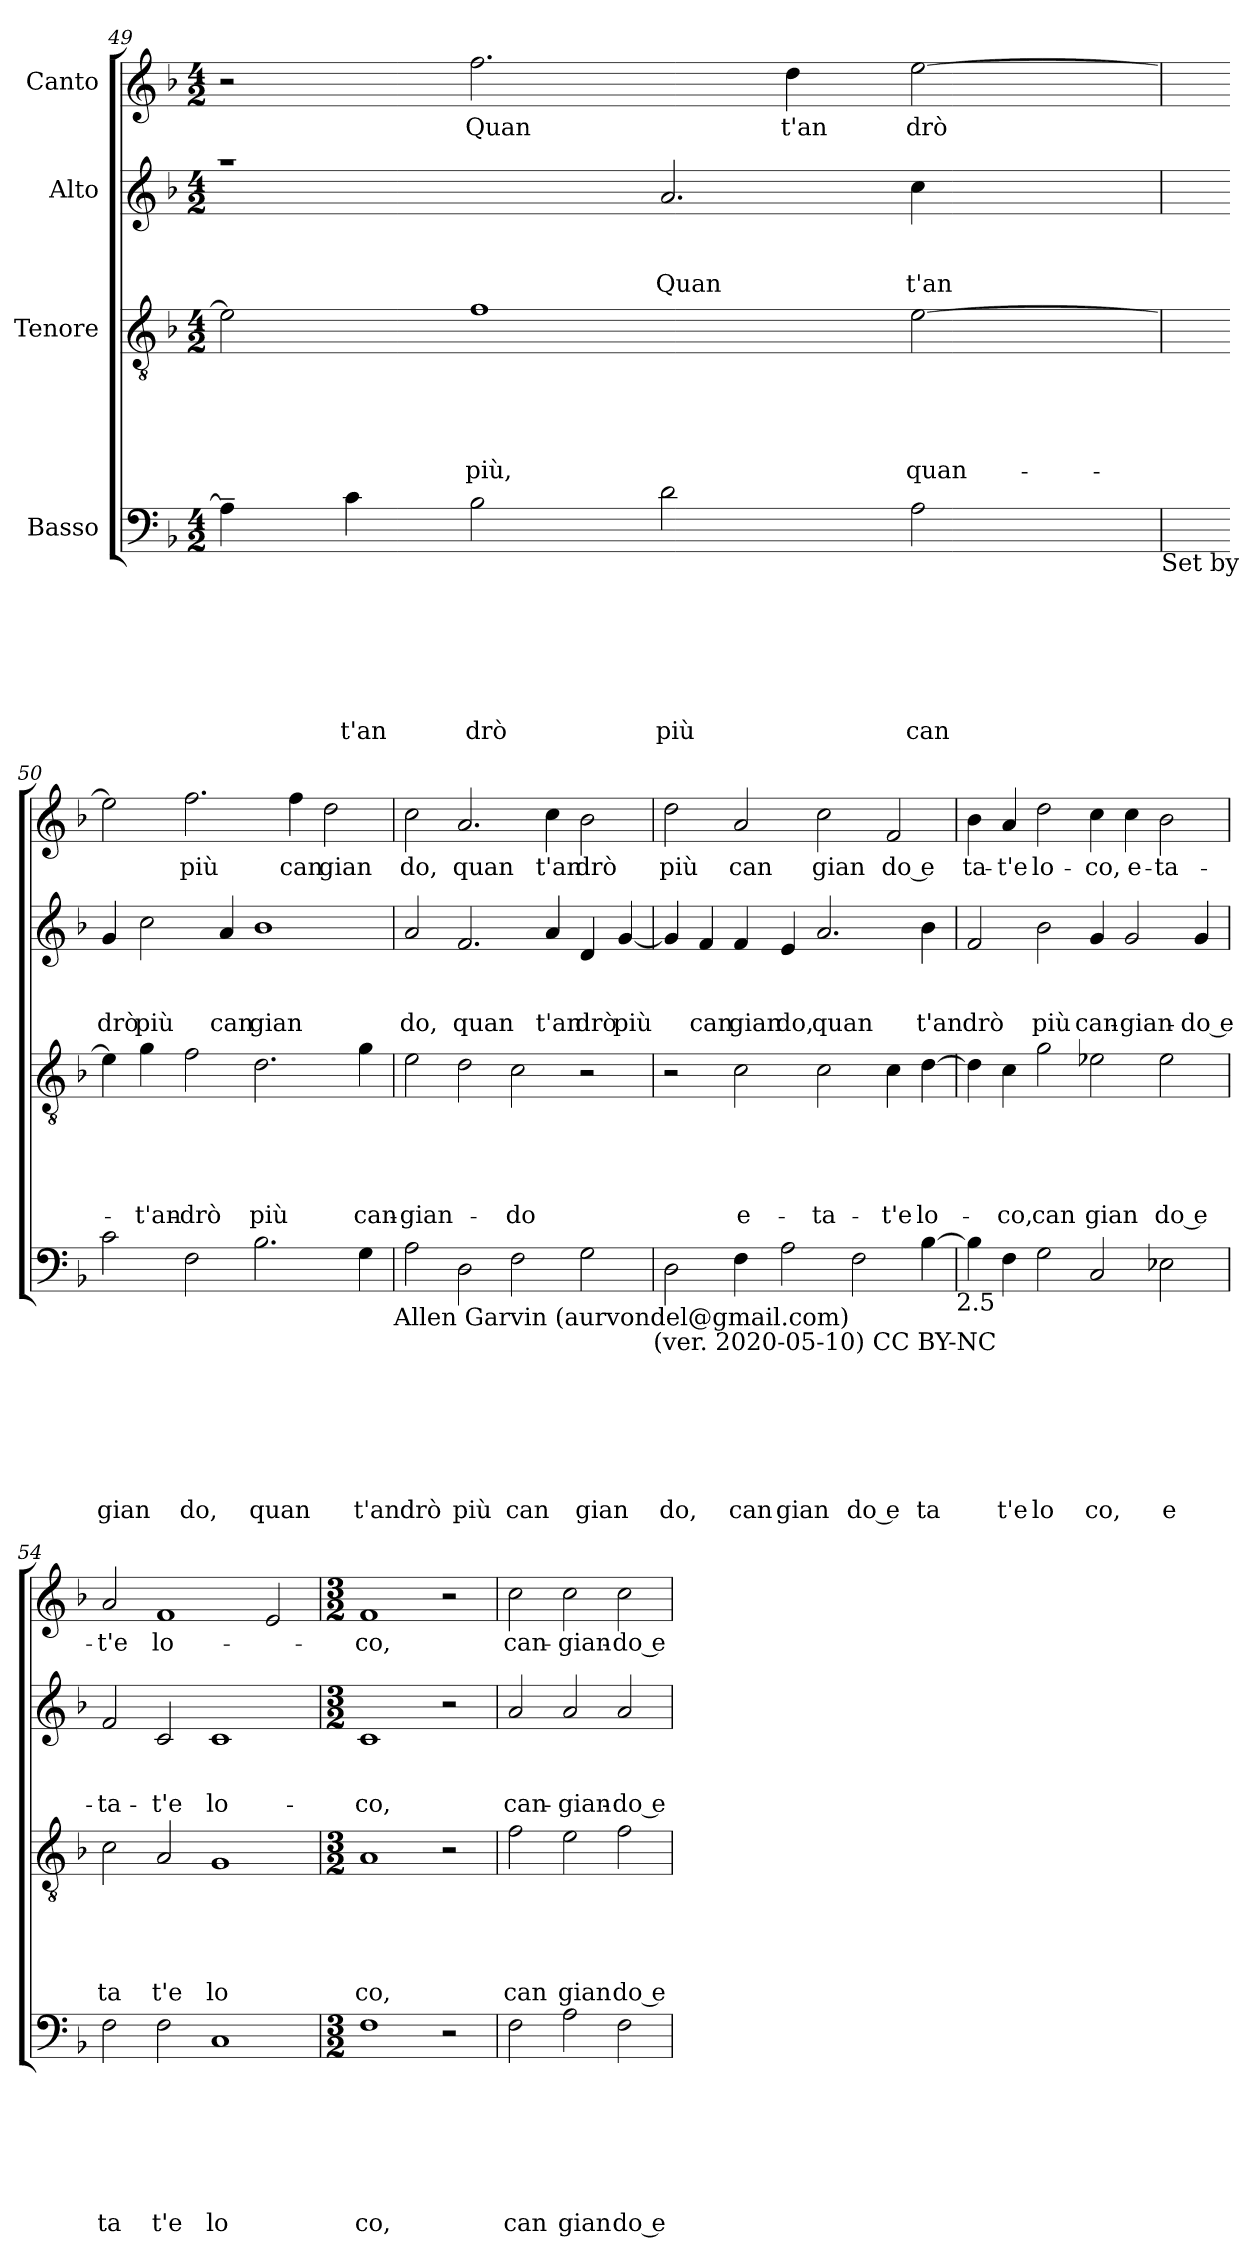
**kern	**text	**text	**text	**text	**text	**text	**text	**kern	**text	**text	**text	**text	**text	**kern	**text	**text	**text	**kern	**text
*part4	*part4	*part4	*part4	*part4	*part4	*part4	*part4	*part3	*part3	*part3	*part3	*part3	*part3	*part2	*part2	*part2	*part2	*part1	*part1
*staff4	*staff4	*staff4	*staff4	*staff4	*staff4	*staff4	*staff4	*staff3	*staff3	*staff3	*staff3	*staff3	*staff3	*staff2	*staff2	*staff2	*staff2	*staff1	*staff1
*I"Basso	*	*	*	*	*	*	*	*I"Tenore	*	*	*	*	*	*I"Alto	*	*	*	*I"Canto	*
!!LO:LB:g=z
*clefF4	*	*	*	*	*	*	*	*clefGv2	*	*	*	*	*	*clefG2	*	*	*	*clefG2	*
*k[b-]	*	*	*	*	*	*	*	*k[b-]	*	*	*	*	*	*k[b-]	*	*	*	*k[b-]	*
*F:	*	*	*	*	*	*	*	*F:	*	*	*	*	*	*F:	*	*	*	*F:	*
*M4/2	*	*	*	*	*	*	*	*M4/2	*	*	*	*	*	*M4/2	*	*	*	*M4/2	*
=49	=49	=49	=49	=49	=49	=49	=49	=49	=49	=49	=49	=49	=49	=49	=49	=49	=49	=49	=49
*	*	*	*	*	*	*	*	*	*	*	*	*	*	*^	*	*	*	*	*
4A~>\]	.	.	.	.	.	.	.	2e\]	.	.	.	.	.	1raa	1.ryy	.	.	.	2r	.
!	!	!	!	!	!	!	!LO:LY:b	!	!	!	!	!	!	!	!	!	!	!	!	!
4c\	.	.	.	.	.	.	t'an	.	.	.	.	.	.	.	.	.	.	.	.	.
!	!	!	!	!	!	!	!LO:LY:b	!	!	!	!	!	!LO:LY:b	!	!	!	!	!	!	!LO:LY:b
2B-\	.	.	.	.	.	.	drò	1f	.	.	.	.	più,	.	.	.	.	.	2.ff\	Quan
!	!	!	!	!	!	!	!LO:LY:b	!	!	!	!	!	!	!	!	!	!	!LO:LY:b	!	!
2d\	.	.	.	.	.	.	più	.	.	.	.	.	.	2.a/	.	.	.	Quan	.	.
!	!	!	!	!	!	!	!	!	!	!	!	!	!	!	!	!	!	!	!	!LO:LY:b
.	.	.	.	.	.	.	.	.	.	.	.	.	.	.	.	.	.	.	4dd\	t'an
!	!	!	!	!	!	!	!LO:LY:b	!	!	!	!	!	!LO:LY:b	!	!	!	!	!LO:LY:b	!	!LO:LY:b
2A\	.	.	.	.	.	.	can	[>2e\	.	.	.	.	quan-	.	4cc\	.	.	t'an	[>2ee\	drò
.	.	.	.	.	.	.	.	.	.	.	.	.	.	4ryy	4ryy	.	.	.	.	.
!LO:TX:b:t=Set by	!	!	!	!	!	!	!	!	!	!	!	!	!	!	!	!	!	!	!	!
=50	=50	=50	=50	=50	=50	=50	=50	=50	=50	=50	=50	=50	=50	=50	=50	=50	=50	=50	=50	=50
!	!	!	!	!	!	!	!LO:LY:b	!	!	!	!	!	!	!	!	!	!	!LO:LY:b	!	!
*	*	*	*	*	*	*	*	*	*	*	*	*	*	*v	*v	*	*	*	*	*
2c\	.	.	.	.	.	.	gian	4e\]	.	.	.	.	.	4g/	.	.	drò	2ee\]	.
!	!	!	!	!	!	!	!	!	!	!	!	!	!LO:LY:b	!	!	!	!LO:LY:b	!	!
.	.	.	.	.	.	.	.	4g\	.	.	.	.	-t'an-	2cc\	.	.	più	.	.
!	!	!	!	!	!	!	!LO:LY:b	!	!	!	!	!	!LO:LY:b	!	!	!	!	!	!LO:LY:b
2F\	.	.	.	.	.	.	do,	2f\	.	.	.	.	-drò	.	.	.	.	2.ff\	più
!	!	!	!	!	!	!	!	!	!	!	!	!	!	!	!	!	!LO:LY:b	!	!
.	.	.	.	.	.	.	.	.	.	.	.	.	.	4a/	.	.	can	.	.
!	!	!	!	!	!	!	!LO:LY:b	!	!	!	!	!	!LO:LY:b	!	!	!	!LO:LY:b	!	!
2.B-\	.	.	.	.	.	.	quan	2.d\	.	.	.	.	più	1b-	.	.	gian	.	.
!	!	!	!	!	!	!	!	!	!	!	!	!	!	!	!	!	!	!	!LO:LY:b
.	.	.	.	.	.	.	.	.	.	.	.	.	.	.	.	.	.	4ff\	can
!	!	!	!	!	!	!	!	!	!	!	!	!	!	!	!	!	!	!	!LO:LY:b
.	.	.	.	.	.	.	.	.	.	.	.	.	.	.	.	.	.	2dd\	gian
!	!	!	!	!	!	!	!LO:LY:b	!	!	!	!	!	!LO:LY:b	!	!	!	!	!	!
4G\	.	.	.	.	.	.	t'an	4g\	.	.	.	.	can-	.	.	.	.	.	.
!LO:TX:b:t=Allen Garvin (aurvondel@gmail.com)	!	!	!	!	!	!	!	!	!	!	!	!	!	!	!	!	!	!	!
=51	=51	=51	=51	=51	=51	=51	=51	=51	=51	=51	=51	=51	=51	=51	=51	=51	=51	=51	=51
!	!	!	!	!	!	!	!LO:LY:b	!	!	!	!	!	!LO:LY:b	!	!	!	!LO:LY:b	!	!LO:LY:b
2A\	.	.	.	.	.	.	drò	2e\	.	.	.	.	-gian-	2a/	.	.	do,	2cc\	do,
!	!	!	!	!	!	!	!LO:LY:b	!	!	!	!	!	!	!	!	!	!LO:LY:b	!	!LO:LY:b
2D\	.	.	.	.	.	.	più	2d\	.	.	.	.	.	2.f/	.	.	quan	2.a/	quan
!	!	!	!	!	!	!	!LO:LY:b	!	!	!	!	!	!LO:LY:b	!	!	!	!	!	!
2F\	.	.	.	.	.	.	can	2c\	.	.	.	.	-do	.	.	.	.	.	.
!	!	!	!	!	!	!	!	!	!	!	!	!	!	!	!	!	!LO:LY:b	!	!LO:LY:b
.	.	.	.	.	.	.	.	.	.	.	.	.	.	4a/	.	.	t'an	4cc\	t'an
!	!	!	!	!	!	!	!LO:LY:b	!	!	!	!	!	!	!	!	!	!LO:LY:b	!	!LO:LY:b
2G\	.	.	.	.	.	.	gian	2r	.	.	.	.	.	4d/	.	.	drò	2b-\	drò
!	!	!	!	!	!	!	!	!	!	!	!	!	!	!	!	!	!LO:LY:b	!	!
.	.	.	.	.	.	.	.	.	.	.	.	.	.	[<4g/	.	.	più	.	.
!LO:TX:b:t=(ver. 2020-05-10) CC BY-NC	!	!	!	!	!	!	!	!	!	!	!	!	!	!	!	!	!	!	!
=52	=52	=52	=52	=52	=52	=52	=52	=52	=52	=52	=52	=52	=52	=52	=52	=52	=52	=52	=52
!	!	!	!	!	!	!	!LO:LY:b	!	!	!	!	!	!	!	!	!	!	!	!LO:LY:b
2D\	.	.	.	.	.	.	do,	2r	.	.	.	.	.	4g/]	.	.	.	2dd\	più
!	!	!	!	!	!	!	!	!	!	!	!	!	!	!	!	!	!LO:LY:b	!	!
.	.	.	.	.	.	.	.	.	.	.	.	.	.	4f/	.	.	can	.	.
!	!	!	!	!	!	!	!LO:LY:b	!	!	!	!	!	!LO:LY:b	!	!	!	!LO:LY:b	!	!LO:LY:b
4F\	.	.	.	.	.	.	can	2c\	.	.	.	.	e-	4f/	.	.	gian	2a/	can
!	!	!	!	!	!	!	!LO:LY:b	!	!	!	!	!	!	!	!	!	!LO:LY:b	!	!
2A\	.	.	.	.	.	.	gian	.	.	.	.	.	.	4e/	.	.	do,	.	.
!	!	!	!	!	!	!	!	!	!	!	!	!	!LO:LY:b	!	!	!	!LO:LY:b	!	!LO:LY:b
.	.	.	.	.	.	.	.	2c\	.	.	.	.	-ta-	2.a/	.	.	quan	2cc\	gian
!	!	!	!	!	!	!	!LO:LY:b:rj	!	!	!	!	!	!	!	!	!	!	!	!
2F\	.	.	.	.	.	.	do e	.	.	.	.	.	.	.	.	.	.	.	.
!	!	!	!	!	!	!	!	!	!	!	!	!	!LO:LY:b	!	!	!	!	!	!LO:LY:b:rj
.	.	.	.	.	.	.	.	4c\	.	.	.	.	-t'e	.	.	.	.	2f/	do e
!	!	!	!	!	!	!	!LO:LY:b	!	!	!	!	!	!LO:LY:b	!	!	!	!LO:LY:b	!	!
[>4B-\	.	.	.	.	.	.	ta	[>4d\	.	.	.	.	lo-	4b-\	.	.	t'an	.	.
!LO:TX:b:t=2.5	!	!	!	!	!	!	!	!	!	!	!	!	!	!	!	!	!	!	!
!!LO:PB:g=z
=53	=53	=53	=53	=53	=53	=53	=53	=53	=53	=53	=53	=53	=53	=53	=53	=53	=53	=53	=53
!	!	!	!	!	!	!	!	!	!	!	!	!	!	!	!	!	!LO:LY:b	!	!LO:LY:b
4B-\]	.	.	.	.	.	.	.	4d\]	.	.	.	.	.	2f/	.	.	drò	4b-\	ta-
!	!	!	!	!	!	!	!LO:LY:b	!	!	!	!	!	!LO:LY:b	!	!	!	!	!	!LO:LY:b
4F\	.	.	.	.	.	.	t'e	4c\	.	.	.	.	-co,	.	.	.	.	4a/	-t'e
!	!	!	!	!	!	!	!LO:LY:b	!	!	!	!	!	!LO:LY:b	!	!	!	!LO:LY:b	!	!LO:LY:b
2G\	.	.	.	.	.	.	lo	2g\	.	.	.	.	can	2b-\	.	.	più	2dd\	lo-
!	!	!	!	!	!	!	!LO:LY:b	!	!	!	!	!	!LO:LY:b	!	!	!	!LO:LY:b	!	!LO:LY:b
2C/	.	.	.	.	.	.	co,	2e-X\	.	.	.	.	gian	4g/	.	.	can-	4cc\	-co,
!	!	!	!	!	!	!	!	!	!	!	!	!	!	!	!	!	!LO:LY:b	!	!LO:LY:b
.	.	.	.	.	.	.	.	.	.	.	.	.	.	2g/	.	.	-gian-	4cc\	e-
!	!	!	!	!	!	!	!LO:LY:b	!	!	!	!	!	!LO:LY:b:rj	!	!	!	!	!	!LO:LY:b
2E-X\	.	.	.	.	.	.	e	2e-\	.	.	.	.	do e	.	.	.	.	2b-\	-ta-
!	!	!	!	!	!	!	!	!	!	!	!	!	!	!	!	!	!LO:LY:b:rj	!	!
.	.	.	.	.	.	.	.	.	.	.	.	.	.	4g/	.	.	-do e-	.	.
=54	=54	=54	=54	=54	=54	=54	=54	=54	=54	=54	=54	=54	=54	=54	=54	=54	=54	=54	=54
!	!	!	!	!	!	!	!LO:LY:b	!	!	!	!	!	!LO:LY:b	!	!	!	!LO:LY:b	!	!LO:LY:b
2F\	.	.	.	.	.	.	ta	2c\	.	.	.	.	ta	2f/	.	.	-ta-	2a/	-t'e
!	!	!	!	!	!	!	!LO:LY:b	!	!	!	!	!	!LO:LY:b	!	!	!	!LO:LY:b	!	!LO:LY:b
2F\	.	.	.	.	.	.	t'e	2A/	.	.	.	.	t'e	2c/	.	.	-t'e	1f	lo-
!	!	!	!	!	!	!	!LO:LY:b	!	!	!	!	!	!LO:LY:b	!	!	!	!LO:LY:b	!	!
1C	.	.	.	.	.	.	lo	1G	.	.	.	.	lo	1c	.	.	lo-	.	.
.	.	.	.	.	.	.	.	.	.	.	.	.	.	.	.	.	.	2e/	.
=55	=55	=55	=55	=55	=55	=55	=55	=55	=55	=55	=55	=55	=55	=55	=55	=55	=55	=55	=55
*M3/2	*	*	*	*	*	*	*	*M3/2	*	*	*	*	*	*M3/2	*	*	*	*M3/2	*
!	!	!	!	!	!	!	!LO:LY:b	!	!	!	!	!	!LO:LY:b	!	!	!	!LO:LY:b	!	!LO:LY:b
1F	.	.	.	.	.	.	co,	1A	.	.	.	.	co,	1c	.	.	-co,	1f	-co,
2r	.	.	.	.	.	.	.	2r	.	.	.	.	.	2r	.	.	.	2r	.
=56	=56	=56	=56	=56	=56	=56	=56	=56	=56	=56	=56	=56	=56	=56	=56	=56	=56	=56	=56
!	!	!	!	!	!	!	!LO:LY:b	!	!	!	!	!	!LO:LY:b	!	!	!	!LO:LY:b	!	!LO:LY:b
2F\	.	.	.	.	.	.	can	2f\	.	.	.	.	can	2a/	.	.	can-	2cc\	can-
!	!	!	!	!	!	!	!LO:LY:b	!	!	!	!	!	!LO:LY:b	!	!	!	!LO:LY:b	!	!LO:LY:b
2A\	.	.	.	.	.	.	gian	2e\	.	.	.	.	gian	2a/	.	.	-gian-	2cc\	-gian-
!	!	!	!	!	!	!	!LO:LY:b:rj	!	!	!	!	!	!LO:LY:b:rj	!	!	!	!LO:LY:b:rj	!	!LO:LY:b:rj
2F\	.	.	.	.	.	.	do e	2f\	.	.	.	.	do e	2a/	.	.	-do e-	2cc\	-do e-
=	=	=	=	=	=	=	=	=	=	=	=	=	=	=	=	=	=	=	=
*-	*-	*-	*-	*-	*-	*-	*-	*-	*-	*-	*-	*-	*-	*-	*-	*-	*-	*-	*-
